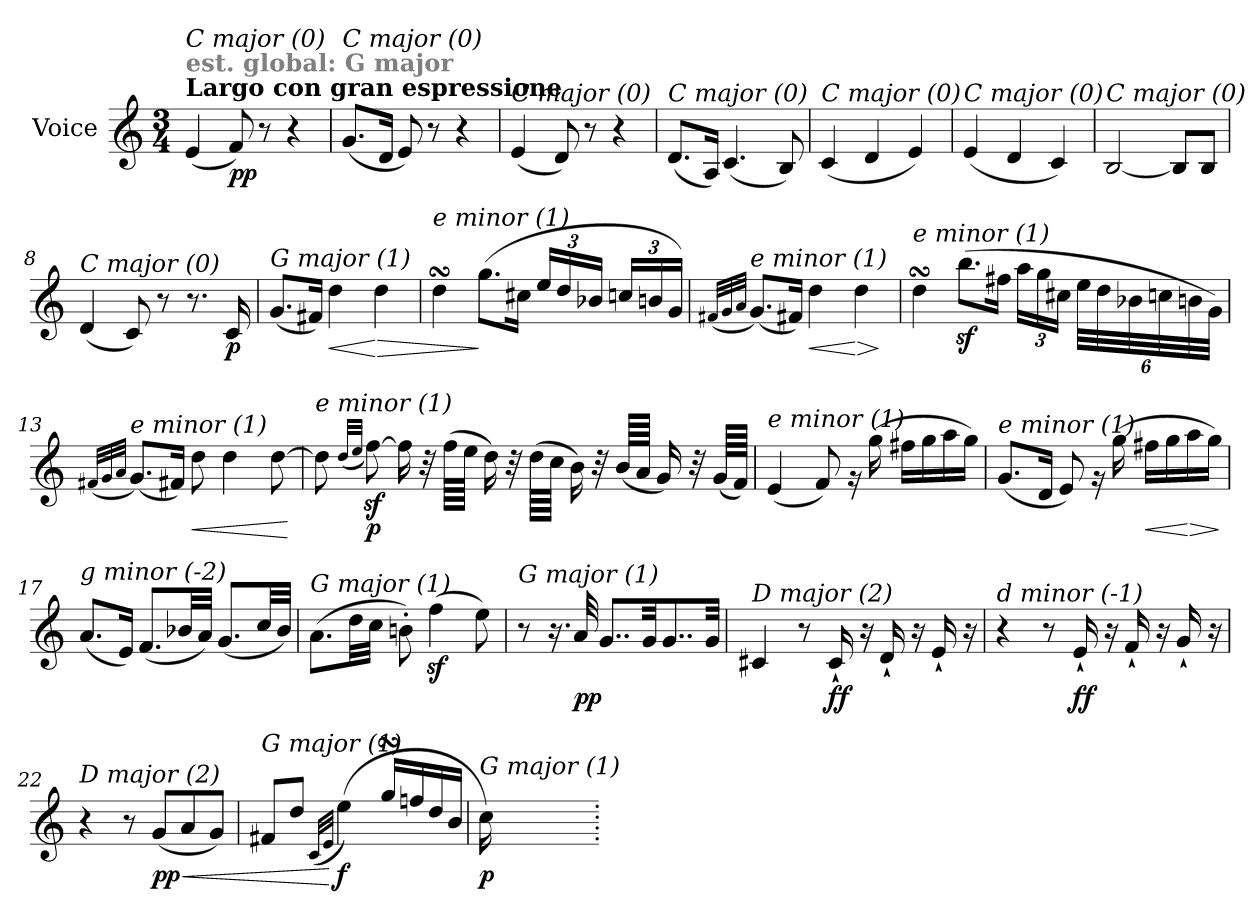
**kern	**dynam
*part1	*part1
*staff1	*staff1
*I"Voice	*
*I'V	*
*clefG2	*
*k[]	*
*M3/4	*
*MM35	*
=1	=1
!LO:TX:a:B:t=Largo con gran espressione	!
!LO:TX:a:B:color=#808080:t=est. global&colon; G major	!
!LO:TX:i:t=C major (0)	!
(<4e/	.
!	!LO:DY:b
8f/)	pp
8r	.
4r	.
=2	=2
!LO:TX:i:t=C major (0)	!
(<8.g/L	.
16d/Jk	.
8e/)	.
8r	.
4r	.
=3	=3
!LO:TX:i:t=C major (0)	!
(<4e/	.
8d/)	.
8r	.
4r	.
=4	=4
!LO:TX:i:t=C major (0)	!
(<8.d/L	.
16A/Jk)	.
(<4.c/	.
8B/)	.
=5	=5
!LO:TX:i:t=C major (0)	!
(<4c/	.
4d/	.
4e/)	.
=6	=6
!LO:TX:i:t=C major (0)	!
(<4e/	.
4d/	.
4c/)	.
=7	=7
!LO:TX:i:t=C major (0)	!
[2B/	.
8B/L]	.
8B/J	.
!!LO:LB:g=z
=8	=8
!LO:TX:i:t=C major (0)	!
(<4d/	.
8c/)	.
8r	.
8.r	.
!	!LO:DY:b
16c/	p
=9	=9
!LO:TX:i:t=G major (1)	!
(<8.g/L	.
16f#X/Jk)	.
!	!LO:HP:b
4dd\	<
!	!LO:HP:n=1:b
4dd\	[ >
=10	=10
!LO:TX:i:t=e minor (1)	!
4ddsSSS\	.
(>8.gg\L	]
16cc#X\Jk	.
*Xbrackettup	*
24ee/LL	.
24dd/	.
24b-Xi/JJ	.
24ccn/LL	.
24b/	.
24g/JJ)	.
=11	=11
(<32qf#X/LLL	.
32qg/	.
32qa/JJJ	.
!LO:TX:i:t=e minor (1)	!
(<8.g/L)	.
16f#/Jk)	.
!	!LO:HP:b
4dd\	<
!	!LO:HP:n=1:b
4dd\	[ >
.	]
=12	=12
!LO:TX:i:t=e minor (1)	!
4ddsSSS\	.
(>8.bbz<\L	.
16ff#X\Jk	.
24aa\LL	.
24gg\	.
24cc#X\JJ	.
48ee\LLL	.
48dd\	.
48b-Xi\	.
48ccn\	.
48b\	.
48g\JJJ)	.
!!LO:LB:g=z
=13	=13
(<32qf#X/LLL	.
32qg/	.
32qa/JJJ	.
!LO:TX:i:t=e minor (1)	!
(<8.g/L)	.
16f#X/Jk)	.
!	!LO:HP:b
8dd\	<
4dd\	.
[8dd\	.
.	[
=14	=14
!LO:TX:i:t=e minor (1)	!
8dd\]	.
(<32qdd/LLL	.
32qee/JJJ	.
!	!LO:DY:b
[8ffz<\)	p
16ff\]	.
32r	.
(>64ff\LLLL	.
64ee\JJJJ	.
16dd\)	.
32r	.
(>64dd\LLLL	.
64cc\JJJJ	.
16b\)	.
32r	.
(<64b/LLLL	.
64a/JJJJ	.
16g/)	.
32r	.
(<64g/LLLL	.
64f/JJJJ)	.
=15	=15
!LO:TX:i:t=e minor (1)	!
(<4e/	.
8f/)	.
16rg	.
(>16gg\	.
16ff#X\LL	.
16gg\	.
16aa\	.
16gg\JJ)	.
!!LO:LB:g=z
=16	=16
!LO:TX:i:t=e minor (1)	!
(<8.g/L	.
16d/Jk	.
8e/)	.
16rg	.
(>16gg\	.
!	!LO:HP:b
16ff#X\LL	<
16gg\	.
!	!LO:HP:n=1:b
16aa\	[ >
16gg\JJ)	.
.	]
=17	=17
!LO:TX:i:t=g minor (-2)	!
(<8.a/L	.
16e/Jk)	.
(<8.f/L	.
32b-X/LL	.
32a/JJJ)	.
(<8.g/L	.
32cc/LL	.
32b-/JJJ)	.
=18	=18
!LO:TX:i:t=G major (1)	!
(>8.a\L	.
32dd\LL	.
32cc\JJJ	.
8bn'\)	.
(>4ffz<\	.
8ee\)	.
=19	=19
!LO:TX:i:t=G major (1)	!
8r	.
16.r	.
!	!LO:DY:b
32a/	pp
8..g/L	.
32g/KK	.
8..g/	.
32g/Jkk	.
!!LO:LB:g=z
=20	=20
!LO:TX:i:t=D major (2)	!
4c#X/	.
8r	.
!	!LO:DY:b
16c#`/	ff
16r	.
16d`/	.
16r	.
16e`/	.
16r	.
=21	=21
!LO:TX:i:t=d minor (-1)	!
4r	.
8r	.
!	!LO:DY:b
16e`/	ff
16r	.
16f`/	.
16r	.
16g`/	.
16r	.
=22	=22
!LO:TX:i:t=D major (2)	!
4r	.
8r	.
!	!LO:HP:b
!	!LO:DY:n=1:b
(<8g/L	< pp
8a/	.
8g/J)	.
=23	=23
!LO:TX:i:t=G major (1)	!
8f#X/L	.
8dd/J	.
(<32qc/LLL	.
32qe/JJJ	.
!	!LO:DY:n=1:b
(>4ee\)	[ f
16ggsSSS/LL	.
16ffn/	.
16dd/	.
16b/JJ	.
=24	=24
!LO:TX:i:t=G major (1)	!
!	!LO:DY:b
16cc\)	p
=.	=.
*-	*-
